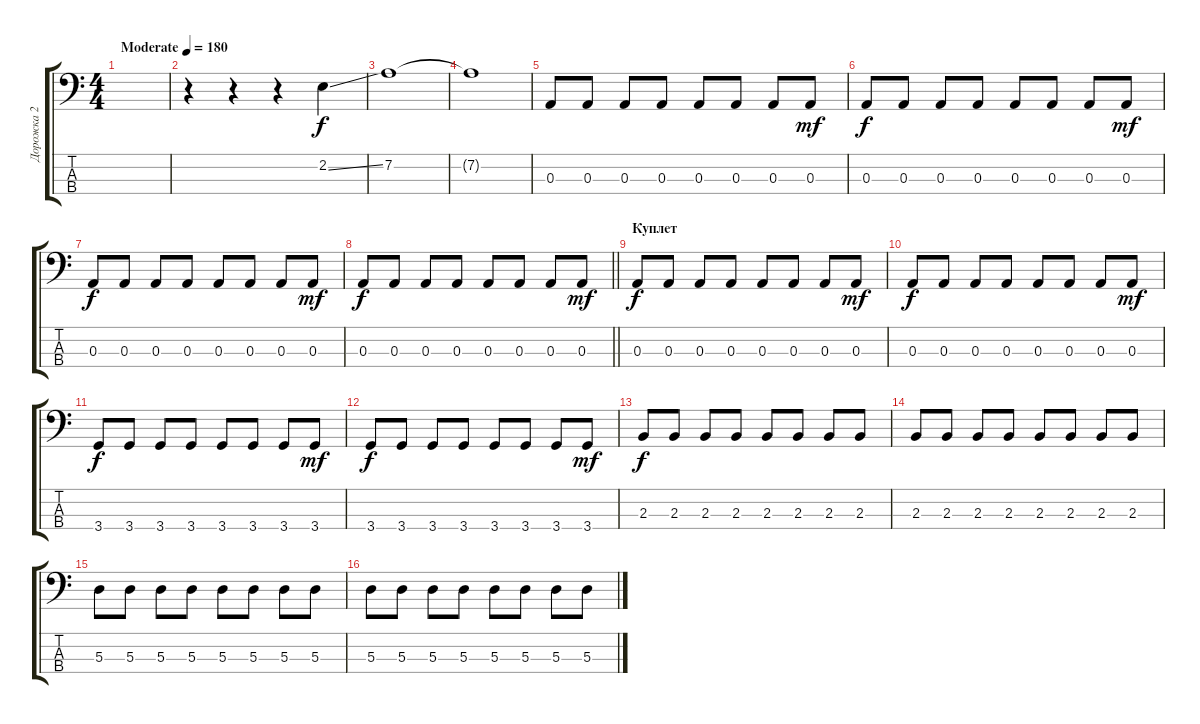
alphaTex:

\track ("Дорожка 2" "Дорожка 2") {instrument electricbassfinger}
\staff {score tabs}
\tuning (G2 D2 A1 E1) {hide}
\ts (4 4)
\tempo (180 "Moderate")
\clef f4
\ks c
|
r.4 r.4 r.4 2.2{ss}.4 |
7.2.1 |
7.2{t}.1 |
0.3.8 0.3.8 0.3.8 0.3.8 0.3.8 0.3.8 0.3.8 0.3.8{dy mf} |
0.3.8{dy f} 0.3.8 0.3.8 0.3.8 0.3.8 0.3.8 0.3.8 0.3.8{dy mf} |
0.3.8{dy f} 0.3.8 0.3.8 0.3.8 0.3.8 0.3.8 0.3.8 0.3.8{dy mf} |
\barLineRight lightlight
0.3.8{dy f} 0.3.8 0.3.8 0.3.8 0.3.8 0.3.8 0.3.8 0.3.8{dy mf} |
\section ("" "Куплет")
0.3.8{dy f} 0.3.8 0.3.8 0.3.8 0.3.8 0.3.8 0.3.8 0.3.8{dy mf} |
0.3.8{dy f} 0.3.8 0.3.8 0.3.8 0.3.8 0.3.8 0.3.8 0.3.8{dy mf} |
3.4.8{dy f} 3.4.8 3.4.8 3.4.8 3.4.8 3.4.8 3.4.8 3.4.8{dy mf} |
3.4.8{dy f} 3.4.8 3.4.8 3.4.8 3.4.8 3.4.8 3.4.8 3.4.8{dy mf} |
2.3.8{dy f} 2.3.8 2.3.8 2.3.8 2.3.8 2.3.8 2.3.8 2.3.8 |
2.3.8 2.3.8 2.3.8 2.3.8 2.3.8 2.3.8 2.3.8 2.3.8 |
5.3.8 5.3.8 5.3.8 5.3.8 5.3.8 5.3.8 5.3.8 5.3.8 |
5.3.8 5.3.8 5.3.8 5.3.8 5.3.8 5.3.8 5.3.8 5.3.8
